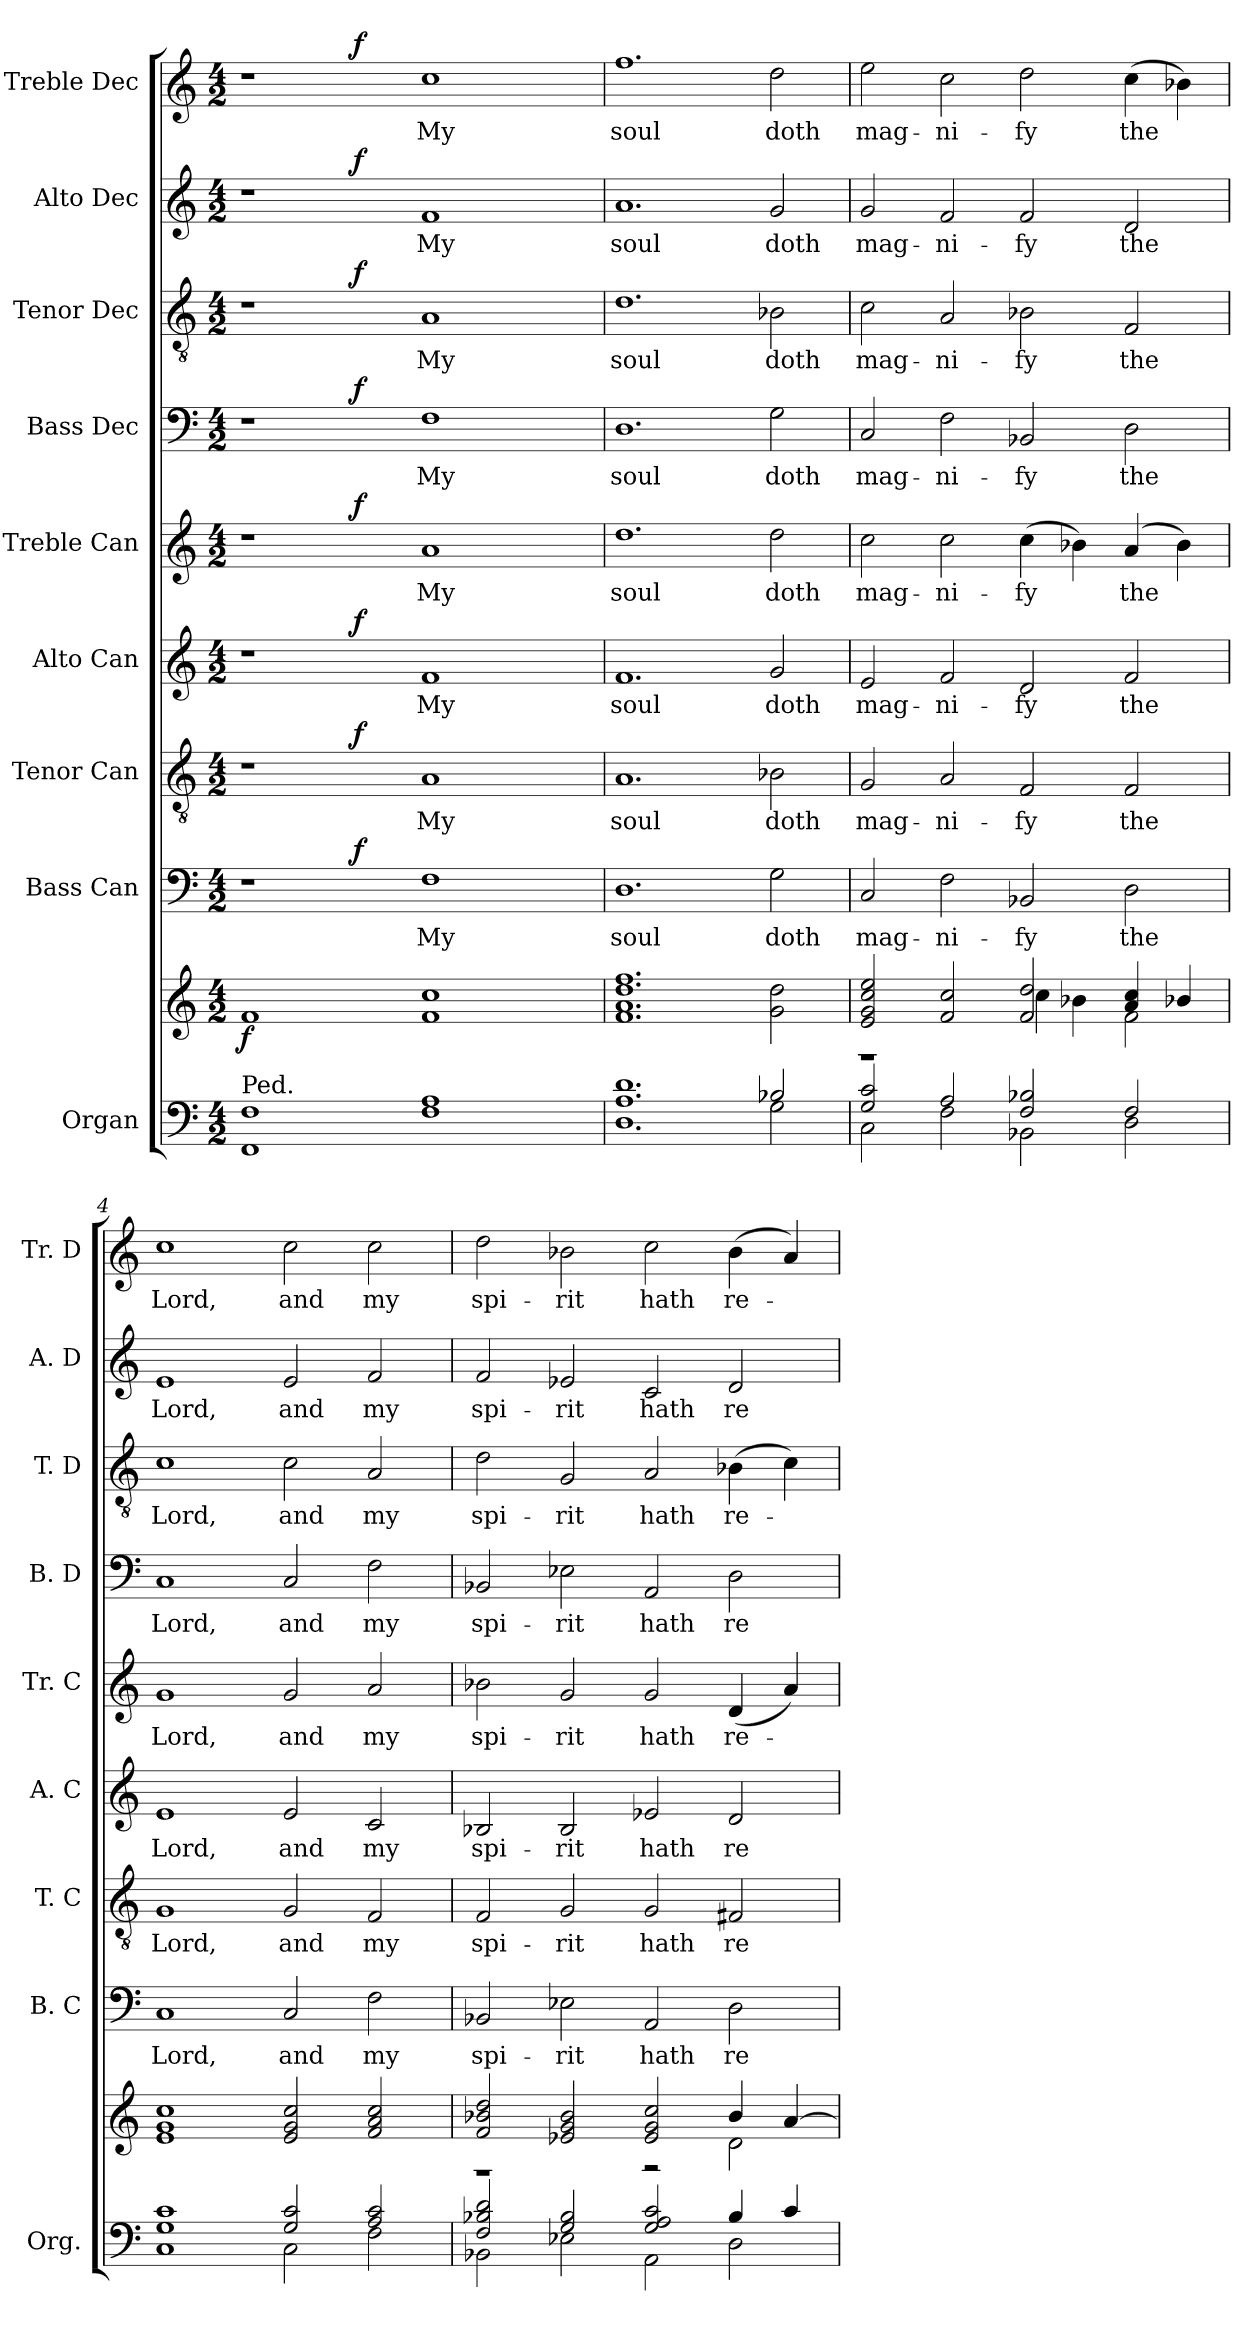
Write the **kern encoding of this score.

**kern	**kern	**dynam	**kern	**text	**dynam	**kern	**text	**dynam	**kern	**text	**dynam	**kern	**text	**dynam	**kern	**text	**dynam	**kern	**text	**dynam	**kern	**text	**dynam	**kern	**text	**dynam
*part9	*part9	*part9	*part8	*part8	*part8	*part7	*part7	*part7	*part6	*part6	*part6	*part5	*part5	*part5	*part4	*part4	*part4	*part3	*part3	*part3	*part2	*part2	*part2	*part1	*part1	*part1
*staff10	*staff9	*staff9/10	*staff8	*staff8	*staff8	*staff7	*staff7	*staff7	*staff6	*staff6	*staff6	*staff5	*staff5	*staff5	*staff4	*staff4	*staff4	*staff3	*staff3	*staff3	*staff2	*staff2	*staff2	*staff1	*staff1	*staff1
*I"Organ	*	*	*I"Bass Can	*	*	*I"Tenor Can	*	*	*I"Alto Can	*	*	*I"Treble Can	*	*	*I"Bass Dec	*	*	*I"Tenor Dec	*	*	*I"Alto Dec	*	*	*I"Treble Dec	*	*
*I'Org.	*	*	*I'B. C	*	*	*I'T. C	*	*	*I'A. C	*	*	*I'Tr. C	*	*	*I'B. D	*	*	*I'T. D	*	*	*I'A. D	*	*	*I'Tr. D	*	*
!!LO:PB:g=z
*clefF4	*clefG2	*	*clefF4	*	*	*clefGv2	*	*	*clefG2	*	*	*clefG2	*	*	*clefF4	*	*	*clefGv2	*	*	*clefG2	*	*	*clefG2	*	*
*	*	*	*	*	*	*ITrd7c12	*	*	*	*	*	*	*	*	*	*	*	*ITrd7c12	*	*	*	*	*	*	*	*
*k[]	*k[]	*	*k[]	*	*	*k[]	*	*	*k[]	*	*	*k[]	*	*	*k[]	*	*	*k[]	*	*	*k[]	*	*	*k[]	*	*
*C:	*C:	*	*C:	*	*	*C:	*	*	*C:	*	*	*C:	*	*	*C:	*	*	*C:	*	*	*C:	*	*	*C:	*	*
*M4/2	*M4/2	*	*M4/2	*	*	*M4/2	*	*	*M4/2	*	*	*M4/2	*	*	*M4/2	*	*	*M4/2	*	*	*M4/2	*	*	*M4/2	*	*
*MM120	*MM120	*	*MM120	*	*	*MM120	*	*	*MM120	*	*	*MM120	*	*	*MM120	*	*	*MM120	*	*	*MM120	*	*	*MM120	*	*
=1	=1	=1	=1	=1	=1	=1	=1	=1	=1	=1	=1	=1	=1	=1	=1	=1	=1	=1	=1	=1	=1	=1	=1	=1	=1	=1
*^	*	*	*^	*	*	*^	*	*	*^	*	*	*^	*	*	*^	*	*	*^	*	*	*^	*	*	*^	*	*
!LO:TX:a:t=Ped.	!	!	!	!	!	!	!	!	!	!	!	!	!	!	!	!	!	!	!	!	!	!	!	!	!	!	!	!	!	!	!	!	!	!	!
1Fi	1FFi	1fi	f	1r	2ryy	.	.	1r	2ryy	.	.	1r	2ryy	.	.	1r	2ryy	.	.	1r	2ryy	.	.	1r	2ryy	.	.	1r	2ryy	.	.	1r	2ryy	.	.
.	.	.	.	.	16...ryy	.	.	.	16...ryy	.	.	.	16...ryy	.	.	.	16...ryy	.	.	.	16...ryy	.	.	.	16...ryy	.	.	.	16...ryy	.	.	.	16...ryy	.	.
.	.	.	.	.	1ryy	.	f	.	1ryy	.	f	.	1ryy	.	f	.	1ryy	.	f	.	1ryy	.	f	.	1ryy	.	f	.	1ryy	.	f	.	1ryy	.	f
!	!	!	!	!	!	!LO:LY:b:color=#000000	!	!	!	!	!	!	!	!	!	!	!	!	!	!	!	!	!	!	!	!	!	!	!	!	!	!	!	!	!
!	!	!	!	!	!	!	!	!	!	!LO:LY:b:color=#000000	!	!	!	!	!	!	!	!	!	!	!	!	!	!	!	!	!	!	!	!	!	!	!	!	!
!	!	!	!	!	!	!	!	!	!	!	!	!	!	!LO:LY:b:color=#000000	!	!	!	!	!	!	!	!	!	!	!	!	!	!	!	!	!	!	!	!	!
!	!	!	!	!	!	!	!	!	!	!	!	!	!	!	!	!	!	!LO:LY:b:color=#000000	!	!	!	!	!	!	!	!	!	!	!	!	!	!	!	!	!
!	!	!	!	!	!	!	!	!	!	!	!	!	!	!	!	!	!	!	!	!	!	!LO:LY:b:color=#000000	!	!	!	!	!	!	!	!	!	!	!	!	!
!	!	!	!	!	!	!	!	!	!	!	!	!	!	!	!	!	!	!	!	!	!	!	!	!	!	!LO:LY:b:color=#000000	!	!	!	!	!	!	!	!	!
!	!	!	!	!	!	!	!	!	!	!	!	!	!	!	!	!	!	!	!	!	!	!	!	!	!	!	!	!	!	!LO:LY:b:color=#000000	!	!	!	!	!
!	!	!	!	!	!	!	!	!	!	!	!	!	!	!	!	!	!	!	!	!	!	!	!	!	!	!	!	!	!	!	!	!	!	!LO:LY:b:color=#000000	!
1Ai	1Fi	1fi 1cci	.	1Fi	.	My	.	1AAi	.	My	.	1fi	.	My	.	1ai	.	My	.	1Fi	.	My	.	1AAi	.	My	.	1fi	.	My	.	1cci	.	My	.
.	.	.	.	.	4ryy	.	.	.	4ryy	.	.	.	4ryy	.	.	.	4ryy	.	.	.	4ryy	.	.	.	4ryy	.	.	.	4ryy	.	.	.	4ryy	.	.
.	.	.	.	.	8ryy	.	.	.	8ryy	.	.	.	8ryy	.	.	.	8ryy	.	.	.	8ryy	.	.	.	8ryy	.	.	.	8ryy	.	.	.	8ryy	.	.
.	.	.	.	.	128ryy	.	.	.	128ryy	.	.	.	128ryy	.	.	.	128ryy	.	.	.	128ryy	.	.	.	128ryy	.	.	.	128ryy	.	.	.	128ryy	.	.
*	*	*	*	*v	*v	*	*	*	*	*	*	*v	*v	*	*	*v	*v	*	*	*v	*v	*	*	*v	*v	*	*	*v	*v	*	*	*v	*v	*	*
*	*	*	*	*	*	*	*v	*v	*	*	*	*	*	*	*	*	*	*	*	*	*	*	*	*	*	*	*	*
=2	=2	=2	=2	=2	=2	=2	=2	=2	=2	=2	=2	=2	=2	=2	=2	=2	=2	=2	=2	=2	=2	=2	=2	=2	=2	=2	=2
*	*	*	*	*^	*	*	*^	*	*	*^	*	*	*^	*	*	*^	*	*	*^	*	*	*^	*	*	*^	*	*
!	!	!	!	!	!	!LO:LY:b:color=#000000	!	!	!	!	!	!	!	!	!	!	!	!	!	!	!	!	!	!	!	!	!	!	!	!	!	!	!	!	!
*	*	*	*	*v	*v	*	*	*	*	*	*	*v	*v	*	*	*v	*v	*	*	*v	*v	*	*	*v	*v	*	*	*v	*v	*	*	*v	*v	*	*
*	*	*	*	*	*	*	*v	*v	*	*	*	*	*	*	*	*	*	*	*	*	*	*	*	*	*	*	*	*
*	*	*	*	*^	*	*	*^	*	*	*^	*	*	*^	*	*	*^	*	*	*^	*	*	*^	*	*	*^	*	*
!	!	!	!	!	!	!	!	!	!	!LO:LY:b:color=#000000	!	!	!	!	!	!	!	!	!	!	!	!	!	!	!	!	!	!	!	!	!	!	!	!	!
*	*	*	*	*v	*v	*	*	*	*	*	*	*v	*v	*	*	*v	*v	*	*	*v	*v	*	*	*v	*v	*	*	*v	*v	*	*	*v	*v	*	*
*	*	*	*	*	*	*	*v	*v	*	*	*	*	*	*	*	*	*	*	*	*	*	*	*	*	*	*	*	*
*	*	*	*	*^	*	*	*^	*	*	*^	*	*	*^	*	*	*^	*	*	*^	*	*	*^	*	*	*^	*	*
!	!	!	!	!	!	!	!	!	!	!	!	!	!	!LO:LY:b:color=#000000	!	!	!	!	!	!	!	!	!	!	!	!	!	!	!	!	!	!	!	!	!
*	*	*	*	*v	*v	*	*	*	*	*	*	*v	*v	*	*	*v	*v	*	*	*v	*v	*	*	*v	*v	*	*	*v	*v	*	*	*v	*v	*	*
*	*	*	*	*	*	*	*v	*v	*	*	*	*	*	*	*	*	*	*	*	*	*	*	*	*	*	*	*	*
*	*	*	*	*^	*	*	*^	*	*	*^	*	*	*^	*	*	*^	*	*	*^	*	*	*^	*	*	*^	*	*
!	!	!	!	!	!	!	!	!	!	!	!	!	!	!	!	!	!	!LO:LY:b:color=#000000	!	!	!	!	!	!	!	!	!	!	!	!	!	!	!	!	!
*	*	*	*	*v	*v	*	*	*	*	*	*	*v	*v	*	*	*v	*v	*	*	*v	*v	*	*	*v	*v	*	*	*v	*v	*	*	*v	*v	*	*
*	*	*	*	*	*	*	*v	*v	*	*	*	*	*	*	*	*	*	*	*	*	*	*	*	*	*	*	*	*
*	*	*	*	*^	*	*	*^	*	*	*^	*	*	*^	*	*	*^	*	*	*^	*	*	*^	*	*	*^	*	*
!	!	!	!	!	!	!	!	!	!	!	!	!	!	!	!	!	!	!	!	!	!	!LO:LY:b:color=#000000	!	!	!	!	!	!	!	!	!	!	!	!	!
*	*	*	*	*v	*v	*	*	*	*	*	*	*v	*v	*	*	*v	*v	*	*	*v	*v	*	*	*v	*v	*	*	*v	*v	*	*	*v	*v	*	*
*	*	*	*	*	*	*	*v	*v	*	*	*	*	*	*	*	*	*	*	*	*	*	*	*	*	*	*	*	*
*	*	*	*	*^	*	*	*^	*	*	*^	*	*	*^	*	*	*^	*	*	*^	*	*	*^	*	*	*^	*	*
!	!	!	!	!	!	!	!	!	!	!	!	!	!	!	!	!	!	!	!	!	!	!	!	!	!	!LO:LY:b:color=#000000	!	!	!	!	!	!	!	!	!
*	*	*	*	*v	*v	*	*	*	*	*	*	*v	*v	*	*	*v	*v	*	*	*v	*v	*	*	*v	*v	*	*	*v	*v	*	*	*v	*v	*	*
*	*	*	*	*	*	*	*v	*v	*	*	*	*	*	*	*	*	*	*	*	*	*	*	*	*	*	*	*	*
*	*	*	*	*^	*	*	*^	*	*	*^	*	*	*^	*	*	*^	*	*	*^	*	*	*^	*	*	*^	*	*
!	!	!	!	!	!	!	!	!	!	!	!	!	!	!	!	!	!	!	!	!	!	!	!	!	!	!	!	!	!	!LO:LY:b:color=#000000	!	!	!	!	!
*	*	*	*	*v	*v	*	*	*	*	*	*	*v	*v	*	*	*v	*v	*	*	*v	*v	*	*	*v	*v	*	*	*v	*v	*	*	*v	*v	*	*
*	*	*	*	*	*	*	*v	*v	*	*	*	*	*	*	*	*	*	*	*	*	*	*	*	*	*	*	*	*
*	*	*	*	*^	*	*	*^	*	*	*^	*	*	*^	*	*	*^	*	*	*^	*	*	*^	*	*	*^	*	*
!	!	!	!	!	!	!	!	!	!	!	!	!	!	!	!	!	!	!	!	!	!	!	!	!	!	!	!	!	!	!	!	!	!	!LO:LY:b:color=#000000	!
*	*	*	*	*v	*v	*	*	*	*	*	*	*v	*v	*	*	*v	*v	*	*	*v	*v	*	*	*v	*v	*	*	*v	*v	*	*	*v	*v	*	*
*	*	*	*	*	*	*	*v	*v	*	*	*	*	*	*	*	*	*	*	*	*	*	*	*	*	*	*	*	*
1.Ai 1.di	1.Di	1.fi 1.ai 1.ddi 1.ffi	.	1.Di	soul	.	1.AAi	soul	.	1.fi	soul	.	1.ddi	soul	.	1.Di	soul	.	1.Di	soul	.	1.ai	soul	.	1.ffi	soul	.
!	!	!	!	!	!LO:LY:b:color=#000000	!	!	!	!	!	!	!	!	!	!	!	!	!	!	!	!	!	!	!	!	!	!
!	!	!	!	!	!	!	!	!LO:LY:b:color=#000000	!	!	!	!	!	!	!	!	!	!	!	!	!	!	!	!	!	!	!
!	!	!	!	!	!	!	!	!	!	!	!LO:LY:b:color=#000000	!	!	!	!	!	!	!	!	!	!	!	!	!	!	!	!
!	!	!	!	!	!	!	!	!	!	!	!	!	!	!LO:LY:b:color=#000000	!	!	!	!	!	!	!	!	!	!	!	!	!
!	!	!	!	!	!	!	!	!	!	!	!	!	!	!	!	!	!LO:LY:b:color=#000000	!	!	!	!	!	!	!	!	!	!
!	!	!	!	!	!	!	!	!	!	!	!	!	!	!	!	!	!	!	!	!LO:LY:b:color=#000000	!	!	!	!	!	!	!
!	!	!	!	!	!	!	!	!	!	!	!	!	!	!	!	!	!	!	!	!	!	!	!LO:LY:b:color=#000000	!	!	!	!
!	!	!	!	!	!	!	!	!	!	!	!	!	!	!	!	!	!	!	!	!	!	!	!	!	!	!LO:LY:b:color=#000000	!
2B-Xi/	2Gi\	2gi\ 2ddi	.	2Gi\	doth	.	2BB-Xi\	doth	.	2gi/	doth	.	2ddi\	doth	.	2Gi\	doth	.	2BB-Xi\	doth	.	2gi/	doth	.	2ddi\	doth	.
=3	=3	=3	=3	=3	=3	=3	=3	=3	=3	=3	=3	=3	=3	=3	=3	=3	=3	=3	=3	=3	=3	=3	=3	=3	=3	=3	=3
*	*	*^	*	*	*	*	*	*	*	*	*	*	*	*	*	*	*	*	*	*	*	*	*	*	*	*	*
!	!	!	!	!	!	!LO:LY:b:color=#000000	!	!	!	!	!	!	!	!	!	!	!	!	!	!	!	!	!	!	!	!	!	!
!	!	!	!	!	!	!	!	!	!LO:LY:b:color=#000000	!	!	!	!	!	!	!	!	!	!	!	!	!	!	!	!	!	!	!
!	!	!	!	!	!	!	!	!	!	!	!	!LO:LY:b:color=#000000	!	!	!	!	!	!	!	!	!	!	!	!	!	!	!	!
!	!	!	!	!	!	!	!	!	!	!	!	!	!	!	!LO:LY:b:color=#000000	!	!	!	!	!	!	!	!	!	!	!	!	!
!	!	!	!	!	!	!	!	!	!	!	!	!	!	!	!	!	!	!LO:LY:b:color=#000000	!	!	!	!	!	!	!	!	!	!
!	!	!	!	!	!	!	!	!	!	!	!	!	!	!	!	!	!	!	!	!	!LO:LY:b:color=#000000	!	!	!	!	!	!	!
!	!	!	!	!	!	!	!	!	!	!	!	!	!	!	!	!	!	!	!	!	!	!	!	!LO:LY:b:color=#000000	!	!	!	!
!	!	!	!	!	!	!	!	!	!	!	!	!	!	!	!	!	!	!	!	!	!	!	!	!	!	!	!LO:LY:b:color=#000000	!
2Gi/ 2ci	2Ci\	2ei/ 2gi 2cci 2eei	1r	.	2Ci/	mag-	.	2GGi/	mag-	.	2ei/	mag-	.	2cci\	mag-	.	2Ci/	mag-	.	2Ci\	mag-	.	2gi/	mag-	.	2eei\	mag-	.
!	!	!	!	!	!	!LO:LY:b:color=#000000	!	!	!	!	!	!	!	!	!	!	!	!	!	!	!	!	!	!	!	!	!	!
!	!	!	!	!	!	!	!	!	!LO:LY:b:color=#000000	!	!	!	!	!	!	!	!	!	!	!	!	!	!	!	!	!	!	!
!	!	!	!	!	!	!	!	!	!	!	!	!LO:LY:b:color=#000000	!	!	!	!	!	!	!	!	!	!	!	!	!	!	!	!
!	!	!	!	!	!	!	!	!	!	!	!	!	!	!	!LO:LY:b:color=#000000	!	!	!	!	!	!	!	!	!	!	!	!	!
!	!	!	!	!	!	!	!	!	!	!	!	!	!	!	!	!	!	!LO:LY:b:color=#000000	!	!	!	!	!	!	!	!	!	!
!	!	!	!	!	!	!	!	!	!	!	!	!	!	!	!	!	!	!	!	!	!LO:LY:b:color=#000000	!	!	!	!	!	!	!
!	!	!	!	!	!	!	!	!	!	!	!	!	!	!	!	!	!	!	!	!	!	!	!	!LO:LY:b:color=#000000	!	!	!	!
!	!	!	!	!	!	!	!	!	!	!	!	!	!	!	!	!	!	!	!	!	!	!	!	!	!	!	!LO:LY:b:color=#000000	!
2Ai/	2Fi\	2fi/ 2cci	.	.	2Fi\	-ni-	.	2AAi/	-ni-	.	2fi/	-ni-	.	2cci\	-ni-	.	2Fi\	-ni-	.	2AAi/	-ni-	.	2fi/	-ni-	.	2cci\	-ni-	.
!	!	!	!	!	!	!LO:LY:b:color=#000000	!	!	!	!	!	!	!	!	!	!	!	!	!	!	!	!	!	!	!	!	!	!
!	!	!	!	!	!	!	!	!	!LO:LY:b:color=#000000	!	!	!	!	!	!	!	!	!	!	!	!	!	!	!	!	!	!	!
!	!	!	!	!	!	!	!	!	!	!	!	!LO:LY:b:color=#000000	!	!	!	!	!	!	!	!	!	!	!	!	!	!	!	!
!	!	!	!	!	!	!	!	!	!	!	!	!	!	!	!LO:LY:b:color=#000000	!	!	!	!	!	!	!	!	!	!	!	!	!
!	!	!	!	!	!	!	!	!	!	!	!	!	!	!	!	!	!	!LO:LY:b:color=#000000	!	!	!	!	!	!	!	!	!	!
!	!	!	!	!	!	!	!	!	!	!	!	!	!	!	!	!	!	!	!	!	!LO:LY:b:color=#000000	!	!	!	!	!	!	!
!	!	!	!	!	!	!	!	!	!	!	!	!	!	!	!	!	!	!	!	!	!	!	!	!LO:LY:b:color=#000000	!	!	!	!
!	!	!	!	!	!	!	!	!	!	!	!	!	!	!	!	!	!	!	!	!	!	!	!	!	!	!	!LO:LY:b:color=#000000	!
2Fi/ 2B-Xi	2BB-Xi\	2fi/ 2ddi	4cci\	.	2BB-Xi/	-fy	.	2FFi/	-fy	.	2di/	-fy	.	(4cci\	-fy	.	2BB-Xi/	-fy	.	2BB-Xi\	-fy	.	2fi/	-fy	.	2ddi\	-fy	.
.	.	.	4b-Xi\	.	.	.	.	.	.	.	.	.	.	4b-Xi\)	.	.	.	.	.	.	.	.	.	.	.	.	.	.
!	!	!	!	!	!	!LO:LY:b:color=#000000	!	!	!	!	!	!	!	!	!	!	!	!	!	!	!	!	!	!	!	!	!	!
!	!	!	!	!	!	!	!	!	!LO:LY:b:color=#000000	!	!	!	!	!	!	!	!	!	!	!	!	!	!	!	!	!	!	!
!	!	!	!	!	!	!	!	!	!	!	!	!LO:LY:b:color=#000000	!	!	!	!	!	!	!	!	!	!	!	!	!	!	!	!
!	!	!	!	!	!	!	!	!	!	!	!	!	!	!	!LO:LY:b:color=#000000	!	!	!	!	!	!	!	!	!	!	!	!	!
!	!	!	!	!	!	!	!	!	!	!	!	!	!	!	!	!	!	!LO:LY:b:color=#000000	!	!	!	!	!	!	!	!	!	!
!	!	!	!	!	!	!	!	!	!	!	!	!	!	!	!	!	!	!	!	!	!LO:LY:b:color=#000000	!	!	!	!	!	!	!
!	!	!	!	!	!	!	!	!	!	!	!	!	!	!	!	!	!	!	!	!	!	!	!	!LO:LY:b:color=#000000	!	!	!	!
!	!	!	!	!	!	!	!	!	!	!	!	!	!	!	!	!	!	!	!	!	!	!	!	!	!	!	!LO:LY:b:color=#000000	!
2Fi/	2Di\	4ai/ 4cci	2fi\	.	2Di\	the	.	2FFi/	the	.	2fi/	the	.	(4ai/	the	.	2Di\	the	.	2FFi/	the	.	2di/	the	.	(4cci\	the	.
.	.	4b-Xi/	.	.	.	.	.	.	.	.	.	.	.	4b-i\)	.	.	.	.	.	.	.	.	.	.	.	4b-Xi\)	.	.
*	*	*v	*v	*	*	*	*	*	*	*	*	*	*	*	*	*	*	*	*	*	*	*	*	*	*	*	*	*
=4	=4	=4	=4	=4	=4	=4	=4	=4	=4	=4	=4	=4	=4	=4	=4	=4	=4	=4	=4	=4	=4	=4	=4	=4	=4	=4	=4
!	!	!	!	!	!LO:LY:b:color=#000000	!	!	!	!	!	!	!	!	!	!	!	!	!	!	!	!	!	!	!	!	!	!
!	!	!	!	!	!	!	!	!LO:LY:b:color=#000000	!	!	!	!	!	!	!	!	!	!	!	!	!	!	!	!	!	!	!
!	!	!	!	!	!	!	!	!	!	!	!LO:LY:b:color=#000000	!	!	!	!	!	!	!	!	!	!	!	!	!	!	!	!
!	!	!	!	!	!	!	!	!	!	!	!	!	!	!LO:LY:b:color=#000000	!	!	!	!	!	!	!	!	!	!	!	!	!
!	!	!	!	!	!	!	!	!	!	!	!	!	!	!	!	!	!LO:LY:b:color=#000000	!	!	!	!	!	!	!	!	!	!
!	!	!	!	!	!	!	!	!	!	!	!	!	!	!	!	!	!	!	!	!LO:LY:b:color=#000000	!	!	!	!	!	!	!
!	!	!	!	!	!	!	!	!	!	!	!	!	!	!	!	!	!	!	!	!	!	!	!LO:LY:b:color=#000000	!	!	!	!
!	!	!	!	!	!	!	!	!	!	!	!	!	!	!	!	!	!	!	!	!	!	!	!	!	!	!LO:LY:b:color=#000000	!
1Gi 1ci	1Ci	1ei 1gi 1cci	.	1Ci	Lord,	.	1GGi	Lord,	.	1ei	Lord,	.	1gi	Lord,	.	1Ci	Lord,	.	1Ci	Lord,	.	1ei	Lord,	.	1cci	Lord,	.
!	!	!	!	!	!LO:LY:b:color=#000000	!	!	!	!	!	!	!	!	!	!	!	!	!	!	!	!	!	!	!	!	!	!
!	!	!	!	!	!	!	!	!LO:LY:b:color=#000000	!	!	!	!	!	!	!	!	!	!	!	!	!	!	!	!	!	!	!
!	!	!	!	!	!	!	!	!	!	!	!LO:LY:b:color=#000000	!	!	!	!	!	!	!	!	!	!	!	!	!	!	!	!
!	!	!	!	!	!	!	!	!	!	!	!	!	!	!LO:LY:b:color=#000000	!	!	!	!	!	!	!	!	!	!	!	!	!
!	!	!	!	!	!	!	!	!	!	!	!	!	!	!	!	!	!LO:LY:b:color=#000000	!	!	!	!	!	!	!	!	!	!
!	!	!	!	!	!	!	!	!	!	!	!	!	!	!	!	!	!	!	!	!LO:LY:b:color=#000000	!	!	!	!	!	!	!
!	!	!	!	!	!	!	!	!	!	!	!	!	!	!	!	!	!	!	!	!	!	!	!LO:LY:b:color=#000000	!	!	!	!
!	!	!	!	!	!	!	!	!	!	!	!	!	!	!	!	!	!	!	!	!	!	!	!	!	!	!LO:LY:b:color=#000000	!
2Gi/ 2ci	2Ci\	2ei/ 2gi 2cci	.	2Ci/	and	.	2GGi/	and	.	2ei/	and	.	2gi/	and	.	2Ci/	and	.	2Ci\	and	.	2ei/	and	.	2cci\	and	.
!	!	!	!	!	!LO:LY:b:color=#000000	!	!	!	!	!	!	!	!	!	!	!	!	!	!	!	!	!	!	!	!	!	!
!	!	!	!	!	!	!	!	!LO:LY:b:color=#000000	!	!	!	!	!	!	!	!	!	!	!	!	!	!	!	!	!	!	!
!	!	!	!	!	!	!	!	!	!	!	!LO:LY:b:color=#000000	!	!	!	!	!	!	!	!	!	!	!	!	!	!	!	!
!	!	!	!	!	!	!	!	!	!	!	!	!	!	!LO:LY:b:color=#000000	!	!	!	!	!	!	!	!	!	!	!	!	!
!	!	!	!	!	!	!	!	!	!	!	!	!	!	!	!	!	!LO:LY:b:color=#000000	!	!	!	!	!	!	!	!	!	!
!	!	!	!	!	!	!	!	!	!	!	!	!	!	!	!	!	!	!	!	!LO:LY:b:color=#000000	!	!	!	!	!	!	!
!	!	!	!	!	!	!	!	!	!	!	!	!	!	!	!	!	!	!	!	!	!	!	!LO:LY:b:color=#000000	!	!	!	!
!	!	!	!	!	!	!	!	!	!	!	!	!	!	!	!	!	!	!	!	!	!	!	!	!	!	!LO:LY:b:color=#000000	!
2Ai/ 2ci	2Fi\	2fi/ 2ai 2cci	.	2Fi\	my	.	2FFi/	my	.	2ci/	my	.	2ai/	my	.	2Fi\	my	.	2AAi/	my	.	2fi/	my	.	2cci\	my	.
=5	=5	=5	=5	=5	=5	=5	=5	=5	=5	=5	=5	=5	=5	=5	=5	=5	=5	=5	=5	=5	=5	=5	=5	=5	=5	=5	=5
*	*	*^	*	*	*	*	*	*	*	*	*	*	*	*	*	*	*	*	*	*	*	*	*	*	*	*	*
!	!	!	!	!	!	!LO:LY:b:color=#000000	!	!	!	!	!	!	!	!	!	!	!	!	!	!	!	!	!	!	!	!	!	!
!	!	!	!	!	!	!	!	!	!LO:LY:b:color=#000000	!	!	!	!	!	!	!	!	!	!	!	!	!	!	!	!	!	!	!
!	!	!	!	!	!	!	!	!	!	!	!	!LO:LY:b:color=#000000	!	!	!	!	!	!	!	!	!	!	!	!	!	!	!	!
!	!	!	!	!	!	!	!	!	!	!	!	!	!	!	!LO:LY:b:color=#000000	!	!	!	!	!	!	!	!	!	!	!	!	!
!	!	!	!	!	!	!	!	!	!	!	!	!	!	!	!	!	!	!LO:LY:b:color=#000000	!	!	!	!	!	!	!	!	!	!
!	!	!	!	!	!	!	!	!	!	!	!	!	!	!	!	!	!	!	!	!	!LO:LY:b:color=#000000	!	!	!	!	!	!	!
!	!	!	!	!	!	!	!	!	!	!	!	!	!	!	!	!	!	!	!	!	!	!	!	!LO:LY:b:color=#000000	!	!	!	!
!	!	!	!	!	!	!	!	!	!	!	!	!	!	!	!	!	!	!	!	!	!	!	!	!	!	!	!LO:LY:b:color=#000000	!
2Fi/ 2B-Xi 2di	2BB-Xi\	2fi/ 2b-Xi 2ddi	1r	.	2BB-Xi/	spi-	.	2FFi/	spi-	.	2B-Xi/	spi-	.	2b-Xi\	spi-	.	2BB-Xi/	spi-	.	2Di\	spi-	.	2fi/	spi-	.	2ddi\	spi-	.
!	!	!	!	!	!	!LO:LY:b:color=#000000	!	!	!	!	!	!	!	!	!	!	!	!	!	!	!	!	!	!	!	!	!	!
!	!	!	!	!	!	!	!	!	!LO:LY:b:color=#000000	!	!	!	!	!	!	!	!	!	!	!	!	!	!	!	!	!	!	!
!	!	!	!	!	!	!	!	!	!	!	!	!LO:LY:b:color=#000000	!	!	!	!	!	!	!	!	!	!	!	!	!	!	!	!
!	!	!	!	!	!	!	!	!	!	!	!	!	!	!	!LO:LY:b:color=#000000	!	!	!	!	!	!	!	!	!	!	!	!	!
!	!	!	!	!	!	!	!	!	!	!	!	!	!	!	!	!	!	!LO:LY:b:color=#000000	!	!	!	!	!	!	!	!	!	!
!	!	!	!	!	!	!	!	!	!	!	!	!	!	!	!	!	!	!	!	!	!LO:LY:b:color=#000000	!	!	!	!	!	!	!
!	!	!	!	!	!	!	!	!	!	!	!	!	!	!	!	!	!	!	!	!	!	!	!	!LO:LY:b:color=#000000	!	!	!	!
!	!	!	!	!	!	!	!	!	!	!	!	!	!	!	!	!	!	!	!	!	!	!	!	!	!	!	!LO:LY:b:color=#000000	!
2Gi/ 2B-i	2E-Xi\	2e-Xi/ 2gi 2b-i	.	.	2E-Xi\	-rit	.	2GGi/	-rit	.	2B-i/	-rit	.	2gi/	-rit	.	2E-Xi\	-rit	.	2GGi/	-rit	.	2e-Xi/	-rit	.	2b-Xi\	-rit	.
!	!	!	!	!	!	!LO:LY:b:color=#000000	!	!	!	!	!	!	!	!	!	!	!	!	!	!	!	!	!	!	!	!	!	!
!	!	!	!	!	!	!	!	!	!LO:LY:b:color=#000000	!	!	!	!	!	!	!	!	!	!	!	!	!	!	!	!	!	!	!
!	!	!	!	!	!	!	!	!	!	!	!	!LO:LY:b:color=#000000	!	!	!	!	!	!	!	!	!	!	!	!	!	!	!	!
!	!	!	!	!	!	!	!	!	!	!	!	!	!	!	!LO:LY:b:color=#000000	!	!	!	!	!	!	!	!	!	!	!	!	!
!	!	!	!	!	!	!	!	!	!	!	!	!	!	!	!	!	!	!LO:LY:b:color=#000000	!	!	!	!	!	!	!	!	!	!
!	!	!	!	!	!	!	!	!	!	!	!	!	!	!	!	!	!	!	!	!	!LO:LY:b:color=#000000	!	!	!	!	!	!	!
!	!	!	!	!	!	!	!	!	!	!	!	!	!	!	!	!	!	!	!	!	!	!	!	!LO:LY:b:color=#000000	!	!	!	!
!	!	!	!	!	!	!	!	!	!	!	!	!	!	!	!	!	!	!	!	!	!	!	!	!	!	!	!LO:LY:b:color=#000000	!
2Gi/ 2Ai 2ci	2AAi\	2e-i/ 2gi 2cci	2r	.	2AAi/	hath	.	2GGi/	hath	.	2e-Xi/	hath	.	2gi/	hath	.	2AAi/	hath	.	2AAi/	hath	.	2ci/	hath	.	2cci\	hath	.
!	!	!	!	!	!	!LO:LY:b:color=#000000	!	!	!	!	!	!	!	!	!	!	!	!	!	!	!	!	!	!	!	!	!	!
!	!	!	!	!	!	!	!	!	!LO:LY:b:color=#000000	!	!	!	!	!	!	!	!	!	!	!	!	!	!	!	!	!	!	!
!	!	!	!	!	!	!	!	!	!	!	!	!LO:LY:b:color=#000000	!	!	!	!	!	!	!	!	!	!	!	!	!	!	!	!
!	!	!	!	!	!	!	!	!	!	!	!	!	!	!	!LO:LY:b:color=#000000	!	!	!	!	!	!	!	!	!	!	!	!	!
!	!	!	!	!	!	!	!	!	!	!	!	!	!	!	!	!	!	!LO:LY:b:color=#000000	!	!	!	!	!	!	!	!	!	!
!	!	!	!	!	!	!	!	!	!	!	!	!	!	!	!	!	!	!	!	!	!LO:LY:b:color=#000000	!	!	!	!	!	!	!
!	!	!	!	!	!	!	!	!	!	!	!	!	!	!	!	!	!	!	!	!	!	!	!	!LO:LY:b:color=#000000	!	!	!	!
!	!	!	!	!	!	!	!	!	!	!	!	!	!	!	!	!	!	!	!	!	!	!	!	!	!	!	!LO:LY:b:color=#000000	!
4B-i/	2Di\	4b-i/	2di\	.	2Di\	re-	.	2FF#Xi/	re-	.	2di/	re-	.	(4di/	re-	.	2Di\	re-	.	(4BB-Xi\	re-	.	2di/	re-	.	(4b-i\	re-	.
4ci/	.	[4ai/	.	.	.	.	.	.	.	.	.	.	.	4ai/)	.	.	.	.	.	4Ci\)	.	.	.	.	.	4ai/)	.	.
*v	*v	*	*	*	*	*	*	*	*	*	*	*	*	*	*	*	*	*	*	*	*	*	*	*	*	*	*	*
*	*v	*v	*	*	*	*	*	*	*	*	*	*	*	*	*	*	*	*	*	*	*	*	*	*	*	*	*
=	=	=	=	=	=	=	=	=	=	=	=	=	=	=	=	=	=	=	=	=	=	=	=	=	=	=
*-	*-	*-	*-	*-	*-	*-	*-	*-	*-	*-	*-	*-	*-	*-	*-	*-	*-	*-	*-	*-	*-	*-	*-	*-	*-	*-
